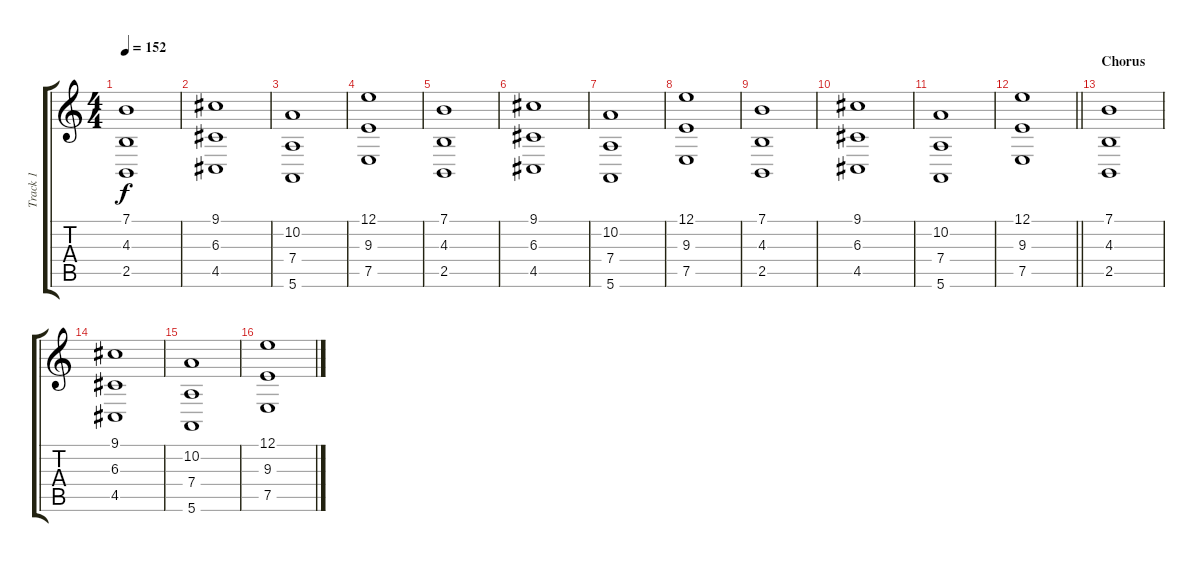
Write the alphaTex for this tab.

\track ("Track 1" "Track 1") {instrument lead2sawtooth}
\staff {score tabs}
\tuning (E4 B3 G3 D3 A2 E2) {hide}
\ts (4 4)
\tempo 152
\clef g2
\ks c
(7.1 4.3 2.5).1{dy f} |
(9.1 6.3 4.5).1 |
(10.2 7.4 5.6).1 |
(12.1 9.3 7.5).1 |
(7.1 4.3 2.5).1 |
(9.1 6.3 4.5).1 |
(10.2 7.4 5.6).1 |
(12.1 9.3 7.5).1 |
(7.1 4.3 2.5).1 |
(9.1 6.3 4.5).1 |
(10.2 7.4 5.6).1 |
\barLineRight lightlight
(12.1 9.3 7.5).1 |
\section ("" "Chorus")
(7.1 4.3 2.5).1 |
(9.1 6.3 4.5).1 |
(10.2 7.4 5.6).1 |
(12.1 9.3 7.5).1
